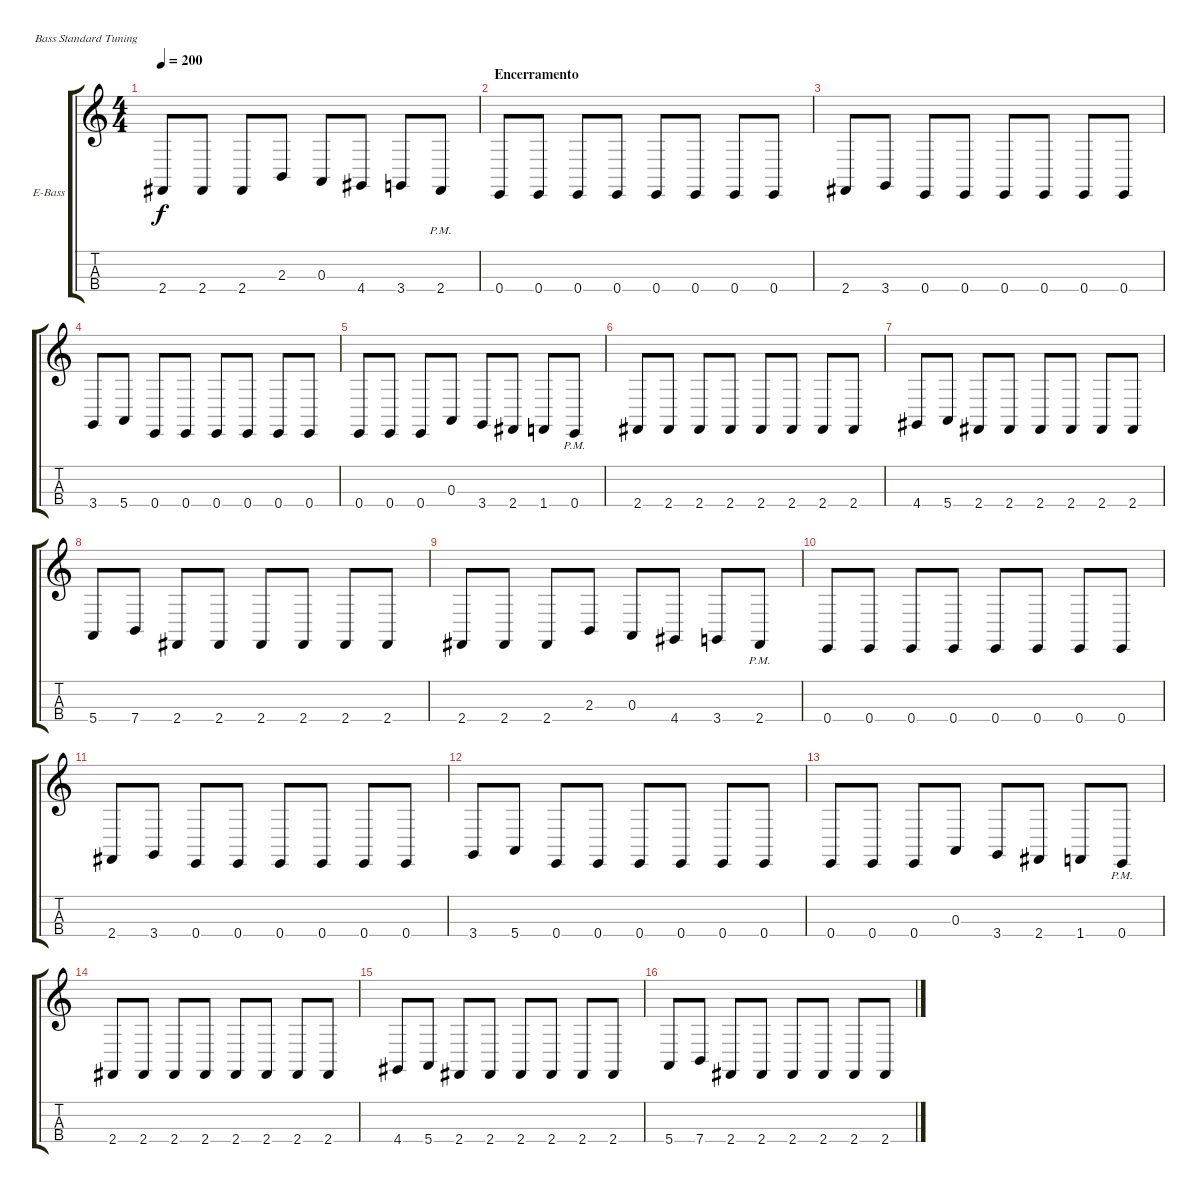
\defaultSystemsLayout 4
\bracketExtendMode groupsimilarinstruments
\firstSystemTrackNameOrientation horizontal
\otherSystemsTrackNameOrientation horizontal
\track ("Electric Bass" "E-Bass") {instrument electricbassfinger}
\staff {score tabs}
\tuning (G2 D2 A1 E1)
\ts (4 4)
\tempo 200
\clef g2
\ks c
2.4.8{dy f} 2.4.8 2.4.8 2.3.8 0.3.8 4.4.8 3.4.8 2.4{pm}.8 |
\section ("" "Encerramento")
0.4.8 0.4.8 0.4.8 0.4.8 0.4.8 0.4.8 0.4.8 0.4.8 |
2.4.8 3.4.8 0.4.8 0.4.8 0.4.8 0.4.8 0.4.8 0.4.8 |
3.4.8 5.4.8 0.4.8 0.4.8 0.4.8 0.4.8 0.4.8 0.4.8 |
0.4.8 0.4.8 0.4.8 0.3.8 3.4.8 2.4.8 1.4.8 0.4{pm}.8 |
2.4.8 2.4.8 2.4.8 2.4.8 2.4.8 2.4.8 2.4.8 2.4.8 |
4.4.8 5.4.8 2.4.8 2.4.8 2.4.8 2.4.8 2.4.8 2.4.8 |
5.4.8 7.4.8 2.4.8 2.4.8 2.4.8 2.4.8 2.4.8 2.4.8 |
2.4.8 2.4.8 2.4.8 2.3.8 0.3.8 4.4.8 3.4.8 2.4{pm}.8 |
0.4.8 0.4.8 0.4.8 0.4.8 0.4.8 0.4.8 0.4.8 0.4.8 |
2.4.8 3.4.8 0.4.8 0.4.8 0.4.8 0.4.8 0.4.8 0.4.8 |
3.4.8 5.4.8 0.4.8 0.4.8 0.4.8 0.4.8 0.4.8 0.4.8 |
0.4.8 0.4.8 0.4.8 0.3.8 3.4.8 2.4.8 1.4.8 0.4{pm}.8 |
2.4.8 2.4.8 2.4.8 2.4.8 2.4.8 2.4.8 2.4.8 2.4.8 |
4.4.8 5.4.8 2.4.8 2.4.8 2.4.8 2.4.8 2.4.8 2.4.8 |
5.4.8 7.4.8 2.4.8 2.4.8 2.4.8 2.4.8 2.4.8 2.4.8
